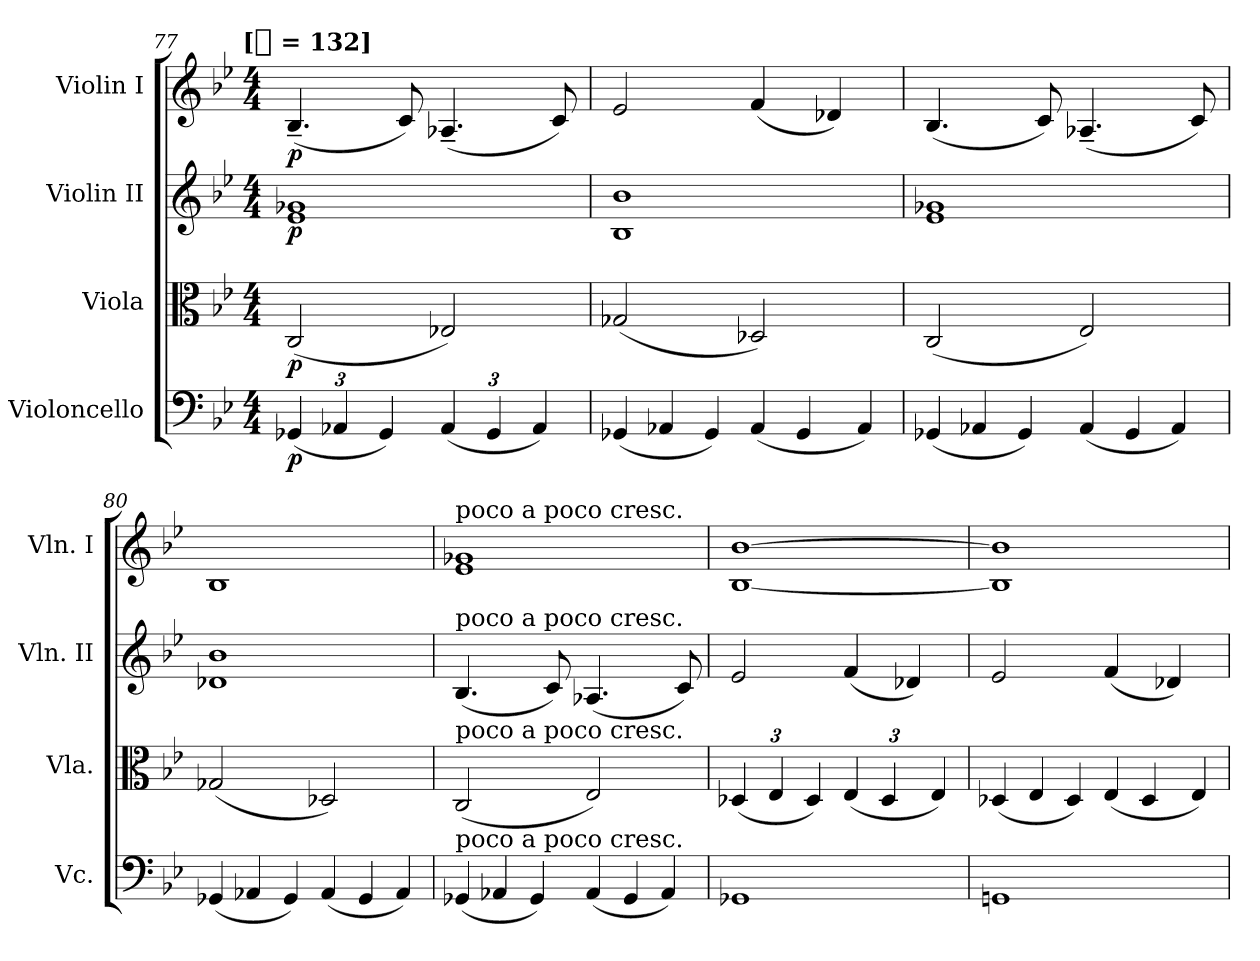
**kern	**dynam	**kern	**dynam	**kern	**dynam	**kern	**dynam
*part4	*part4	*part3	*part3	*part2	*part2	*part1	*part1
*staff4	*staff4	*staff3	*staff3	*staff2	*staff2	*staff1	*staff1
*I"Violoncello	*	*I"Viola	*	*I"Violin II	*	*I"Violin I	*
*I'Vc.	*	*I'Vla.	*	*I'Vln. II	*	*I'Vln. I	*
*clefF4	*	*clefC3	*	*clefG2	*	*clefG2	*
*k[b-e-]	*	*k[b-e-]	*	*k[b-e-]	*	*k[b-e-]	*
*B-:	*	*B-:	*	*B-:	*	*B-:	*
!!LO:TX:omd:t=[[half] = 132]
*M4/4	*	*M4/4	*	*M4/4	*	*M4/4	*
*MM264	*	*MM264	*	*MM264	*	*MM264	*
*Xbrackettup	*	*	*	*	*	*	*
=77	=77	=77	=77	=77	=77	=77	=77
(6GG-X	p	(2C	p	1e- 1g-X	p	(4.B-~	p
6AA-X	.	.	.	.	.	.	.
6GG-)	.	.	.	.	.	.	.
.	.	.	.	.	.	8c)	.
(6AA-	.	2E-X)	.	.	.	(4.A-X~	.
6GG-	.	.	.	.	.	.	.
6AA-)	.	.	.	.	.	.	.
.	.	.	.	.	.	8c)	.
=78	=78	=78	=78	=78	=78	=78	=78
*Xtuplet	*	*	*	*	*	*	*
(6GG-X	.	(2G-X	.	1B- 1b-	.	2e-	.
6AA-X	.	.	.	.	.	.	.
6GG-)	.	.	.	.	.	.	.
(6AA-	.	2D-X)	.	.	.	(4f	.
6GG-	.	.	.	.	.	.	.
.	.	.	.	.	.	4d-X)	.
6AA-)	.	.	.	.	.	.	.
=79	=79	=79	=79	=79	=79	=79	=79
(6GG-X	.	(2C	.	1e- 1g-X	.	(4.B-	.
6AA-X	.	.	.	.	.	.	.
6GG-)	.	.	.	.	.	.	.
.	.	.	.	.	.	8c)	.
(6AA-	.	2E-)	.	.	.	(4.A-X~	.
6GG-	.	.	.	.	.	.	.
6AA-)	.	.	.	.	.	.	.
.	.	.	.	.	.	8c)	.
=80	=80	=80	=80	=80	=80	=80	=80
(6GG-X	.	(2G-X	.	1d-X 1b-	.	1B-	.
6AA-X	.	.	.	.	.	.	.
6GG-)	.	.	.	.	.	.	.
(6AA-	.	2D-X)	.	.	.	.	.
6GG-	.	.	.	.	.	.	.
6AA-)	.	.	.	.	.	.	.
=81	=81	=81	=81	=81	=81	=81	=81
!	!	!	!	!	!	!LO:TX:t=poco a poco cresc.	!
!	!	!	!	!LO:TX:t=poco a poco cresc.	!	!	!
!	!	!LO:TX:t=poco a poco cresc.	!	!	!	!	!
!LO:TX:t=poco a poco cresc.	!	!	!	!	!	!	!
(6GG-X	.	(2C	.	(4.B-	.	1e- 1g-X	.
6AA-X	.	.	.	.	.	.	.
6GG-)	.	.	.	.	.	.	.
.	.	.	.	8c)	.	.	.
(6AA-	.	2E-)	.	(4.A-X	.	.	.
6GG-	.	.	.	.	.	.	.
6AA-)	.	.	.	.	.	.	.
.	.	.	.	8c)	.	.	.
=82	=82	=82	=82	=82	=82	=82	=82
*	*	*Xbrackettup	*	*	*	*	*
1GG-X	.	(6D-X	.	2e-	.	[1B- [1b-	.
.	.	6E-	.	.	.	.	.
.	.	6D-)	.	.	.	.	.
.	.	(6E-	.	(4f	.	.	.
.	.	6D-	.	.	.	.	.
.	.	.	.	4d-X)	.	.	.
.	.	6E-)	.	.	.	.	.
=83	=83	=83	=83	=83	=83	=83	=83
*	*	*Xtuplet	*	*	*	*	*
1GGn	.	(6D-X	.	2e-	.	1B-] 1b-]	.
.	.	6E-	.	.	.	.	.
.	.	6D-)	.	.	.	.	.
.	.	(6E-	.	(4f	.	.	.
.	.	6D-	.	.	.	.	.
.	.	.	.	4d-X)	.	.	.
.	.	6E-)	.	.	.	.	.
=	=	=	=	=	=	=	=
*-	*-	*-	*-	*-	*-	*-	*-
